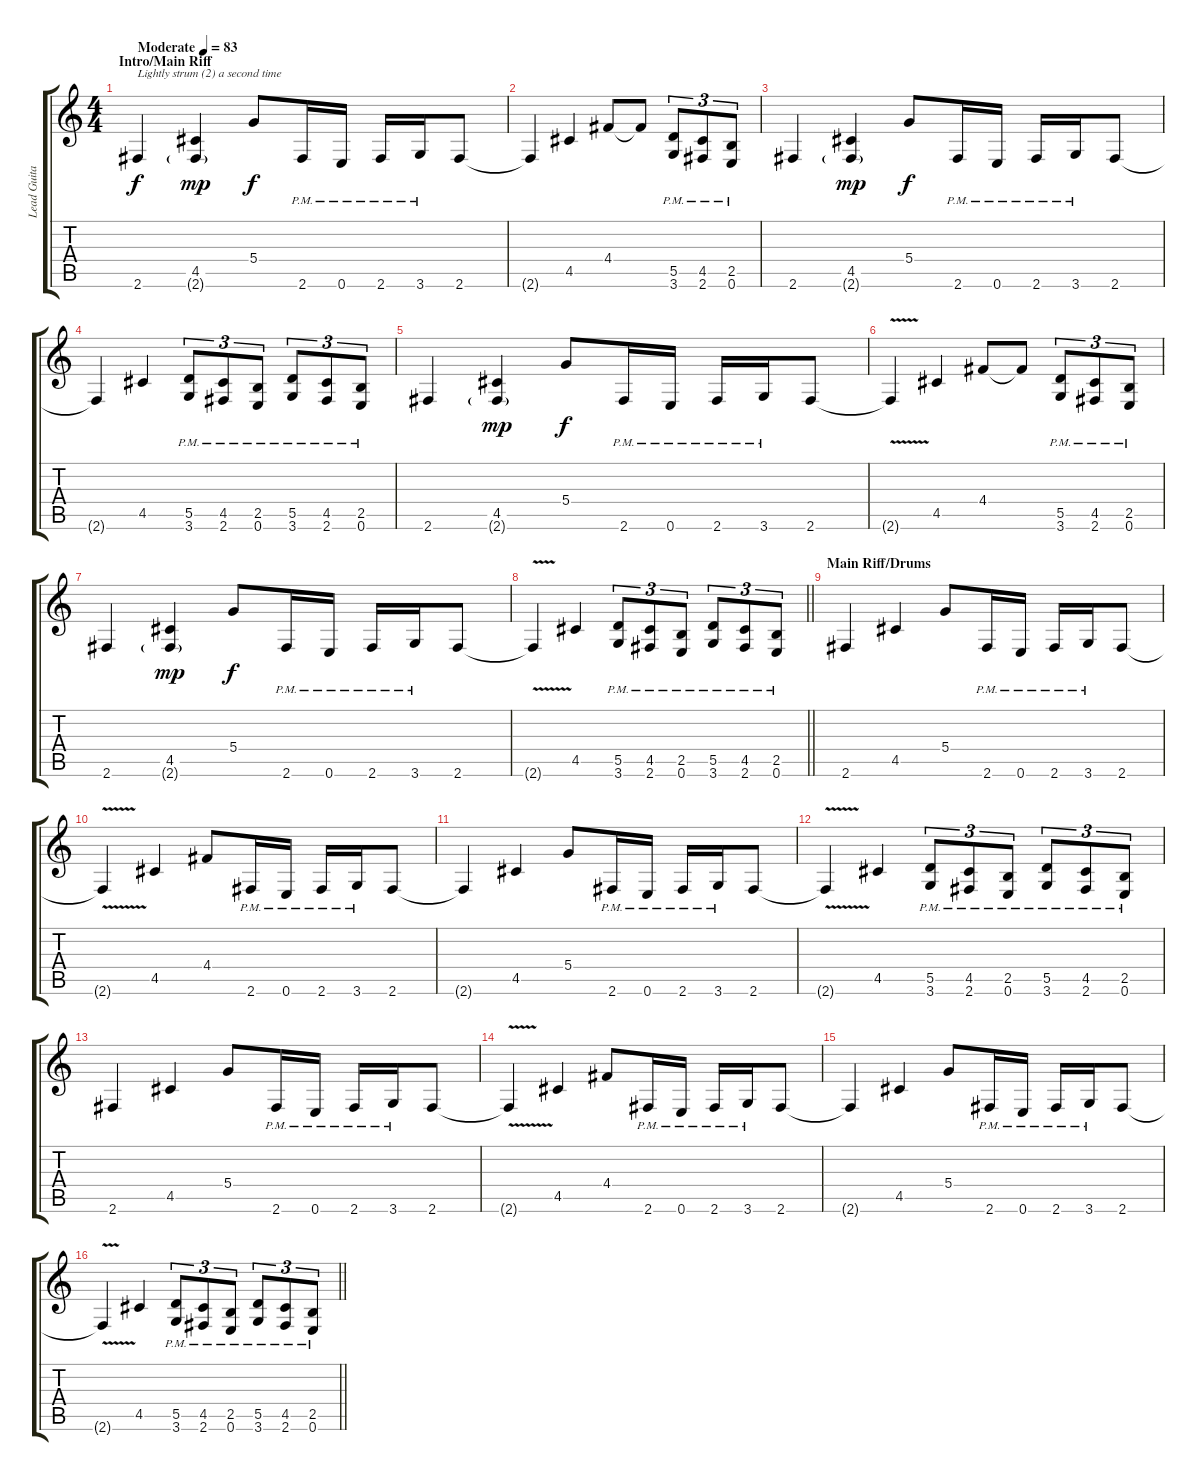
\track ("Lead Guitar [Chris Broderick]" "Lead Guita") {instrument distortionguitar}
\staff {score tabs}
\tuning (E4 B3 G3 D3 A2 E2) {hide}
\ts (4 4)
\section ("" "Intro/Main Riff")
\tempo (83 "Moderate")
\clef g2
\ks c
2.6.4{txt "Lightly strum (2) a second time" dy f instrument distortionguitar} (4.5 2.6{g}).4{dy mp} 5.4.8{dy f} 2.6{pm}.16 0.6{pm}.16 2.6{pm}.16 3.6{pm}.16 2.6.8 |
2.6{t}.4 4.5.4 4.4.8 4.4{t}.8 (5.5{pm} 3.6{pm}).8{tu (3 2)} (4.5{pm} 2.6{pm}).8{tu (3 2)} (2.5{pm} 0.6{pm}).8{tu (3 2)} |
2.6.4 (4.5 2.6{g}).4{dy mp} 5.4.8{dy f} 2.6{pm}.16 0.6{pm}.16 2.6{pm}.16 3.6{pm}.16 2.6.8 |
2.6{t}.4 4.5.4 (5.5{pm} 3.6{pm}).8{tu (3 2)} (4.5{pm} 2.6{pm}).8{tu (3 2)} (2.5{pm} 0.6{pm}).8{tu (3 2)} (5.5{pm} 3.6{pm}).8{tu (3 2)} (4.5{pm} 2.6{pm}).8{tu (3 2)} (2.5{pm} 0.6{pm}).8{tu (3 2)} |
2.6.4 (4.5 2.6{g}).4{dy mp} 5.4.8{dy f} 2.6{pm}.16 0.6{pm}.16 2.6{pm}.16 3.6{pm}.16 2.6.8 |
2.6{v t}.4 4.5.4 4.4.8 4.4{t}.8 (5.5{pm} 3.6{pm}).8{tu (3 2)} (4.5{pm} 2.6{pm}).8{tu (3 2)} (2.5{pm} 0.6{pm}).8{tu (3 2)} |
2.6.4 (4.5 2.6{g}).4{dy mp} 5.4.8{dy f} 2.6{pm}.16 0.6{pm}.16 2.6{pm}.16 3.6{pm}.16 2.6.8 |
\barLineRight lightlight
2.6{v t}.4 4.5.4 (5.5{pm} 3.6{pm}).8{tu (3 2)} (4.5{pm} 2.6{pm}).8{tu (3 2)} (2.5{pm} 0.6{pm}).8{tu (3 2)} (5.5{pm} 3.6{pm}).8{tu (3 2)} (4.5{pm} 2.6{pm}).8{tu (3 2)} (2.5{pm} 0.6{pm}).8{tu (3 2)} |
\section ("" "Main Riff/Drums")
2.6.4 4.5.4 5.4.8 2.6{pm}.16 0.6{pm}.16 2.6{pm}.16 3.6{pm}.16 2.6.8 |
2.6{v t}.4 4.5.4 4.4.8 2.6{pm}.16 0.6{pm}.16 2.6{pm}.16 3.6{pm}.16 2.6.8 |
2.6{t}.4 4.5.4 5.4.8 2.6{pm}.16 0.6{pm}.16 2.6{pm}.16 3.6{pm}.16 2.6.8 |
2.6{v t}.4 4.5.4 (5.5{pm} 3.6{pm}).8{tu (3 2)} (4.5{pm} 2.6{pm}).8{tu (3 2)} (2.5{pm} 0.6{pm}).8{tu (3 2)} (5.5{pm} 3.6{pm}).8{tu (3 2)} (4.5{pm} 2.6{pm}).8{tu (3 2)} (2.5{pm} 0.6{pm}).8{tu (3 2)} |
2.6.4 4.5.4 5.4.8 2.6{pm}.16 0.6{pm}.16 2.6{pm}.16 3.6{pm}.16 2.6.8 |
2.6{v t}.4 4.5.4 4.4.8 2.6{pm}.16 0.6{pm}.16 2.6{pm}.16 3.6{pm}.16 2.6.8 |
2.6{t}.4 4.5.4 5.4.8 2.6{pm}.16 0.6{pm}.16 2.6{pm}.16 3.6{pm}.16 2.6.8 |
\barLineRight lightlight
2.6{v t}.4 4.5.4 (5.5{pm} 3.6{pm}).8{tu (3 2)} (4.5{pm} 2.6{pm}).8{tu (3 2)} (2.5{pm} 0.6{pm}).8{tu (3 2)} (5.5{pm} 3.6{pm}).8{tu (3 2)} (4.5{pm} 2.6{pm}).8{tu (3 2)} (2.5{pm} 0.6{pm}).8{tu (3 2)}
